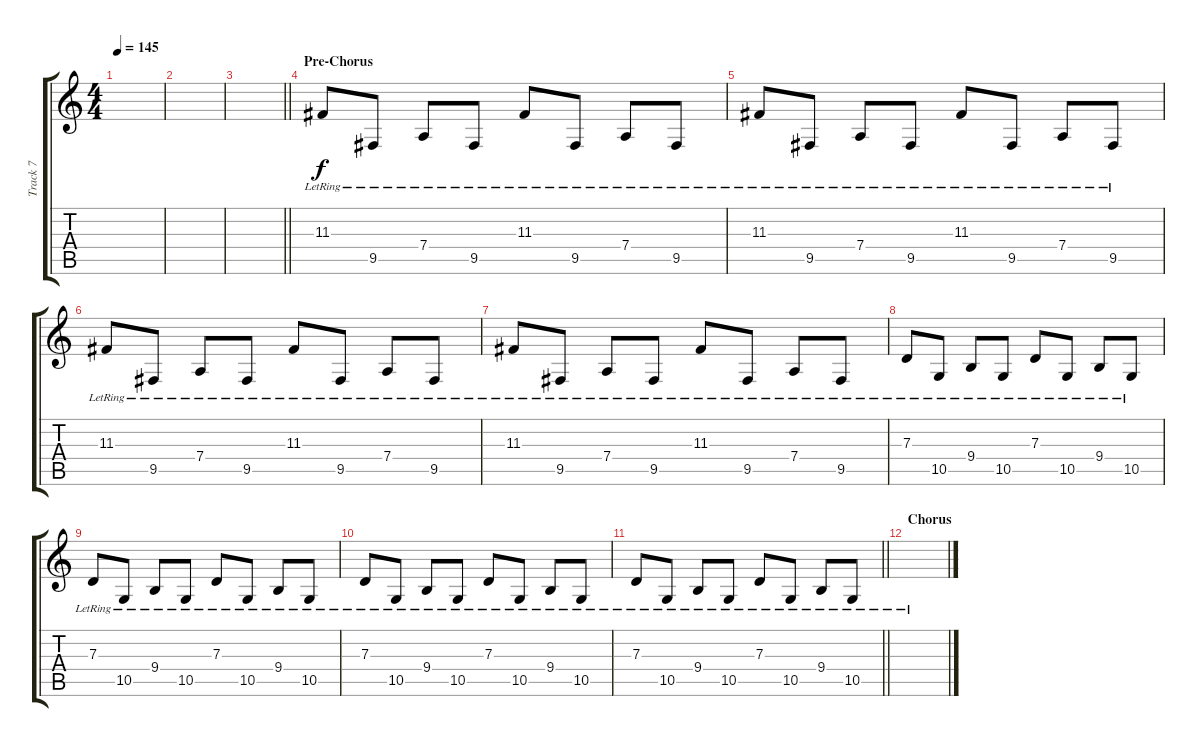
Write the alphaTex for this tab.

\track ("Track 7" "Track 7") {instrument electricpiano1}
\staff {score tabs}
\tuning (E4 B3 G3 D3 A2 E2) {hide}
\ts (4 4)
\tempo 145
\clef g2
\ks c
|
|
\barLineRight lightlight
|
\section ("" "Pre-Chorus")
11.3{lr}.8 9.5{lr}.8 7.4{lr}.8 9.5{lr}.8 11.3{lr}.8 9.5{lr}.8 7.4{lr}.8 9.5{lr}.8 |
11.3{lr}.8 9.5{lr}.8 7.4{lr}.8 9.5{lr}.8 11.3{lr}.8 9.5{lr}.8 7.4{lr}.8 9.5{lr}.8 |
11.3{lr}.8 9.5{lr}.8 7.4{lr}.8 9.5{lr}.8 11.3{lr}.8 9.5{lr}.8 7.4{lr}.8 9.5{lr}.8 |
11.3{lr}.8 9.5{lr}.8 7.4{lr}.8 9.5{lr}.8 11.3{lr}.8 9.5{lr}.8 7.4{lr}.8 9.5{lr}.8 |
7.3{lr}.8 10.5{lr}.8 9.4{lr}.8 10.5{lr}.8 7.3{lr}.8 10.5{lr}.8 9.4{lr}.8 10.5{lr}.8 |
7.3{lr}.8 10.5{lr}.8 9.4{lr}.8 10.5{lr}.8 7.3{lr}.8 10.5{lr}.8 9.4{lr}.8 10.5{lr}.8 |
7.3{lr}.8 10.5{lr}.8 9.4{lr}.8 10.5{lr}.8 7.3{lr}.8 10.5{lr}.8 9.4{lr}.8 10.5{lr}.8 |
\barLineRight lightlight
7.3{lr}.8 10.5{lr}.8 9.4{lr}.8 10.5{lr}.8 7.3{lr}.8 10.5{lr}.8 9.4{lr}.8 10.5{lr}.8 |
\section ("" "Chorus")
